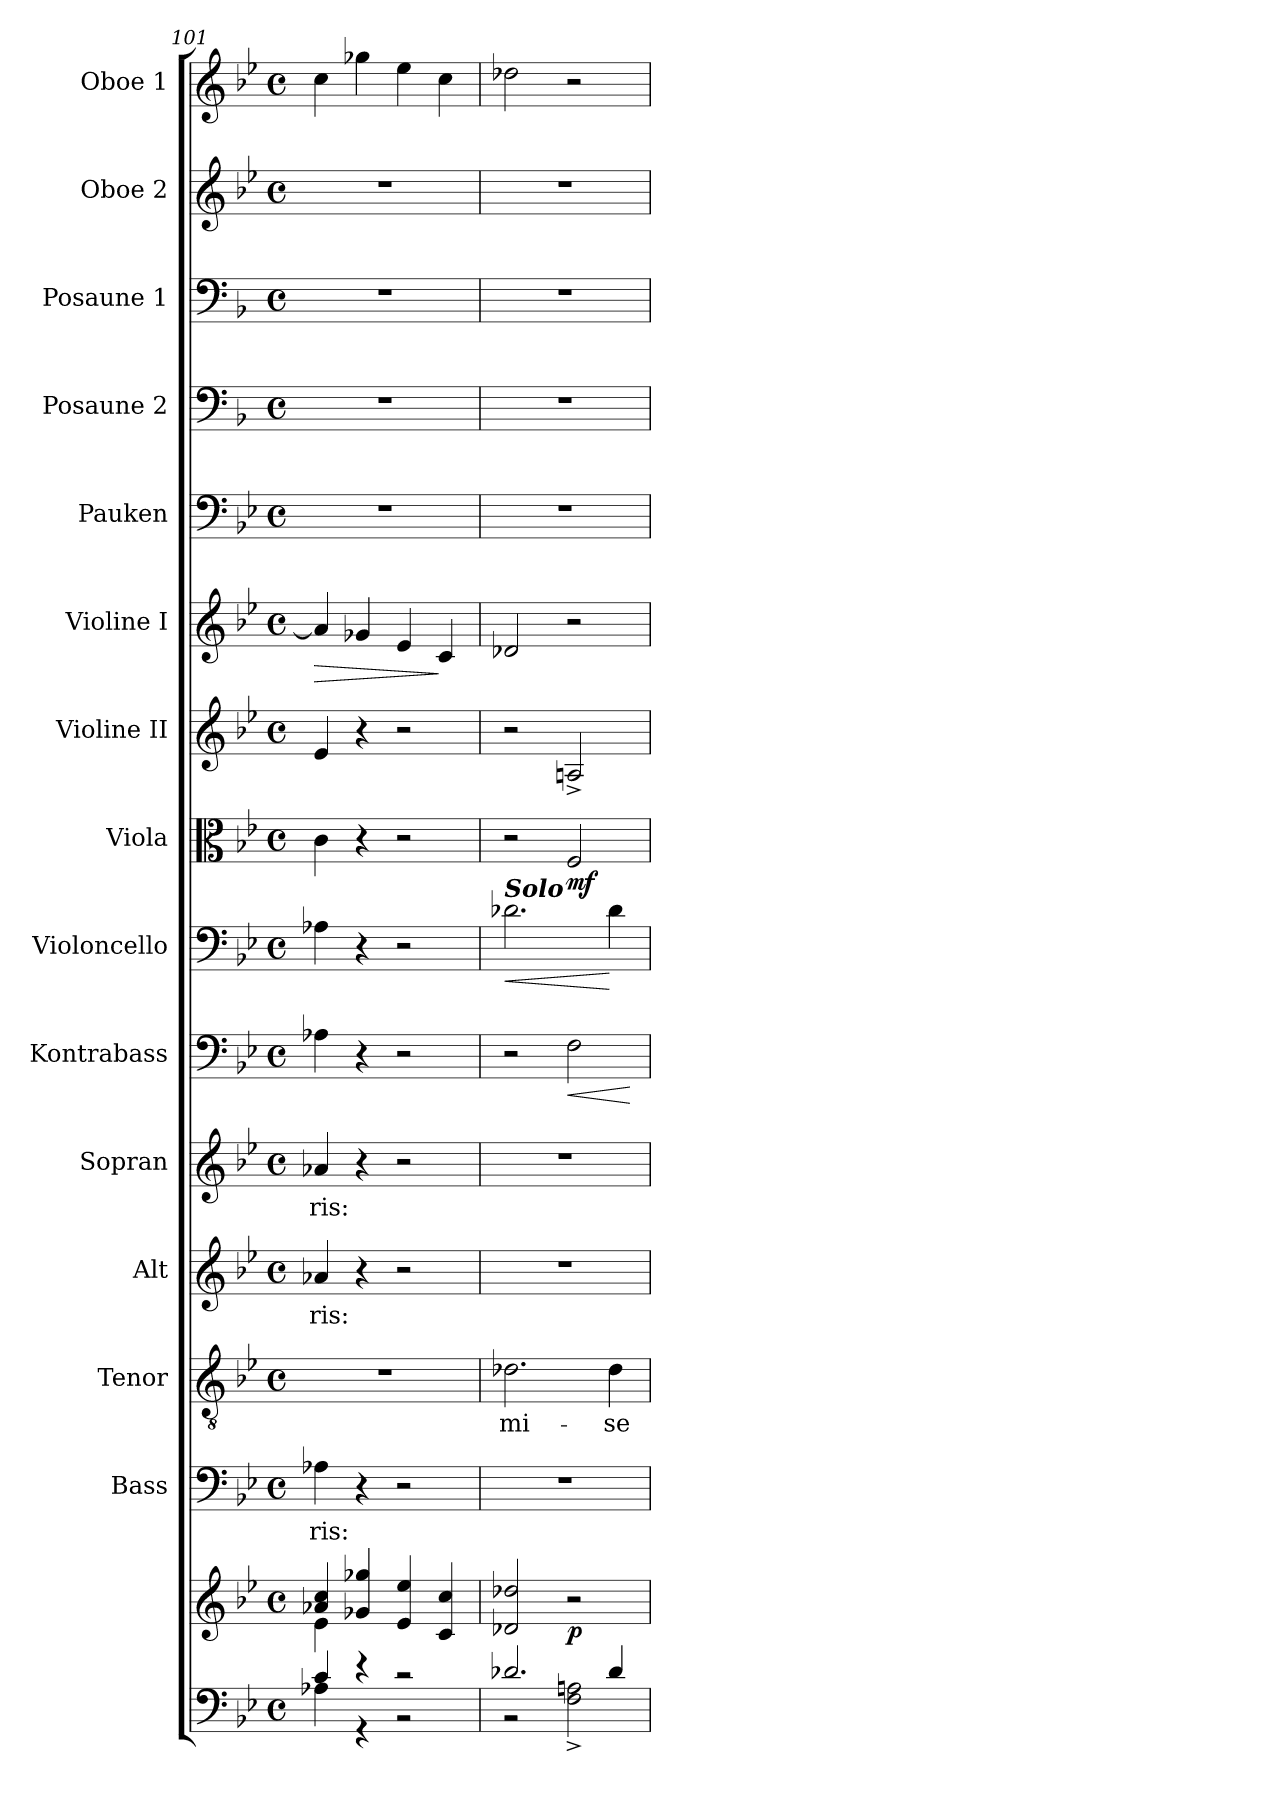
**kern	**kern	**dynam	**kern	**text	**kern	**text	**kern	**text	**kern	**text	**kern	**dynam	**kern	**dynam	**kern	**dynam	**kern	**kern	**dynam	**kern	**kern	**kern	**kern	**kern
*part15	*part15	*part15	*part14	*part14	*part13	*part13	*part12	*part12	*part11	*part11	*part10	*part10	*part9	*part9	*part8	*part8	*part7	*part6	*part6	*part5	*part4	*part3	*part2	*part1
*staff16	*staff15	*staff15/16	*staff14	*staff14	*staff13	*staff13	*staff12	*staff12	*staff11	*staff11	*staff10	*staff10	*staff9	*staff9	*staff8	*staff8	*staff7	*staff6	*staff6	*staff5	*staff4	*staff3	*staff2	*staff1
*	*	*	*I"Bass	*	*I"Tenor	*	*I"Alt	*	*I"Sopran	*	*I"Kontrabass	*	*I"Violoncello	*	*I"Viola	*	*I"Violine II	*I"Violine I	*	*I"Pauken	*I"Posaune 2	*I"Posaune 1	*I"Oboe 2	*I"Oboe 1
*	*	*	*I'B.	*	*I'T.	*	*I'A.	*	*I'S.	*	*I'Kb.	*	*I'Vc.	*	*I'Vla.	*	*I'Vl. II	*I'Vl. I	*	*I'Pk.	*I'Pos. 2	*I'Pos. 1	*I'Ob. 2	*I'Ob. 1
*clefF4	*clefG2	*	*clefF4	*	*clefGv2	*	*clefG2	*	*clefG2	*	*clefF4	*	*clefF4	*	*clefC3	*	*clefG2	*clefG2	*	*clefF4	*clefF4	*clefF4	*clefG2	*clefG2
*	*	*	*	*	*	*	*	*	*	*	*ITrd7c12	*	*	*	*	*	*	*	*	*	*ITrd4c7	*ITrd4c7	*	*
*k[b-e-]	*k[b-e-]	*	*k[b-e-]	*	*k[b-e-]	*	*k[b-e-]	*	*k[b-e-]	*	*k[b-e-]	*	*k[b-e-]	*	*k[b-e-]	*	*k[b-e-]	*k[b-e-]	*	*k[b-e-]	*k[b-e-]	*k[b-e-]	*k[b-e-]	*k[b-e-]
*B-:	*B-:	*	*B-:	*	*B-:	*	*B-:	*	*B-:	*	*B-:	*	*B-:	*	*B-:	*	*B-:	*B-:	*	*B-:	*B-:	*B-:	*B-:	*B-:
*M4/4	*M4/4	*	*M4/4	*	*M4/4	*	*M4/4	*	*M4/4	*	*M4/4	*	*M4/4	*	*M4/4	*	*M4/4	*M4/4	*	*M4/4	*M4/4	*M4/4	*M4/4	*M4/4
*met(c)	*met(c)	*	*met(c)	*	*met(c)	*	*met(c)	*	*met(c)	*	*met(c)	*	*met(c)	*	*met(c)	*	*met(c)	*met(c)	*	*met(c)	*met(c)	*met(c)	*met(c)	*met(c)
=101	=101	=101	=101	=101	=101	=101	=101	=101	=101	=101	=101	=101	=101	=101	=101	=101	=101	=101	=101	=101	=101	=101	=101	=101
*^	*^	*	*	*	*	*	*	*	*	*	*	*	*	*	*	*	*	*	*	*	*	*	*	*
!	!	!	!	!	!	!LO:LY:b	!	!	!	!LO:LY:b	!	!LO:LY:b	!	!	!	!	!	!	!	!	!LO:HP:b	!	!	!	!	!
4c/	4A-X\	4a-X/ 4cc/	4e-\	.	4A-X\	-ris:	1r	.	4a-X/	-ris:	4a-X/	-ris:	4AA-X\	.	4A-X\	.	4c\	.	4e-/	4a-/]	>	1r	1r	1r	1r	4cc\
4r	4r	4g-X/ 4gg-X/	2.ryy	.	4r	.	.	.	4r	.	4r	.	4r	.	4r	.	4r	.	4r	4g-X/	.	.	.	.	.	4gg-X\
2r	2r	4e-/ 4ee-/	.	.	2r	.	.	.	2r	.	2r	.	2r	.	2r	.	2r	.	2r	4e-/	.	.	.	.	.	4ee-\
.	.	4c/ 4cc/	.	.	.	.	.	.	.	.	.	.	.	.	.	.	.	.	.	4c/	]	.	.	.	.	4cc\
*	*	*v	*v	*	*	*	*	*	*	*	*	*	*	*	*	*	*	*	*	*	*	*	*	*	*	*
=102	=102	=102	=102	=102	=102	=102	=102	=102	=102	=102	=102	=102	=102	=102	=102	=102	=102	=102	=102	=102	=102	=102	=102	=102	=102
!	!	!	!	!	!	!	!	!	!	!	!	!	!	!LO:TX:a:Bi:t=Solo	!	!	!	!	!	!	!	!	!	!	!
!	!	!	!	!	!	!	!LO:LY:b	!	!	!	!	!	!	!	!LO:HP:b	!	!	!	!	!	!	!	!	!	!
2.d-X/	2r	2d-X/ 2dd-X/	.	1r	.	2.d-X\	mi-	1r	.	1r	.	2r	.	2.d-X\	<	2r	.	2r	2d-X/	.	1r	1r	1r	1r	2dd-X\
!	!	!	!LO:DY:b	!	!	!	!	!	!	!	!	!	!LO:HP:b	!	!	!	!LO:DY:b	!	!	!	!	!	!	!	!
.	2F\^> 2An\^>	2r	p	.	.	.	.	.	.	.	.	2FF\	<	.	.	2F/	mf	2An^</	2r	.	.	.	.	.	2r
!	!	!	!	!	!	!	!LO:LY:b	!	!	!	!	!	!	!	!	!	!	!	!	!	!	!	!	!	!
4d-/	.	.	.	.	.	4d-\	-se-	.	.	.	.	.	.	4d-\	[	.	.	.	.	.	.	.	.	.	.
*v	*v	*	*	*	*	*	*	*	*	*	*	*	*	*	*	*	*	*	*	*	*	*	*	*	*
.	.	.	.	.	.	.	.	.	.	.	.	[	.	.	.	.	.	.	.	.	.	.	.	.
=	=	=	=	=	=	=	=	=	=	=	=	=	=	=	=	=	=	=	=	=	=	=	=	=
*-	*-	*-	*-	*-	*-	*-	*-	*-	*-	*-	*-	*-	*-	*-	*-	*-	*-	*-	*-	*-	*-	*-	*-	*-
